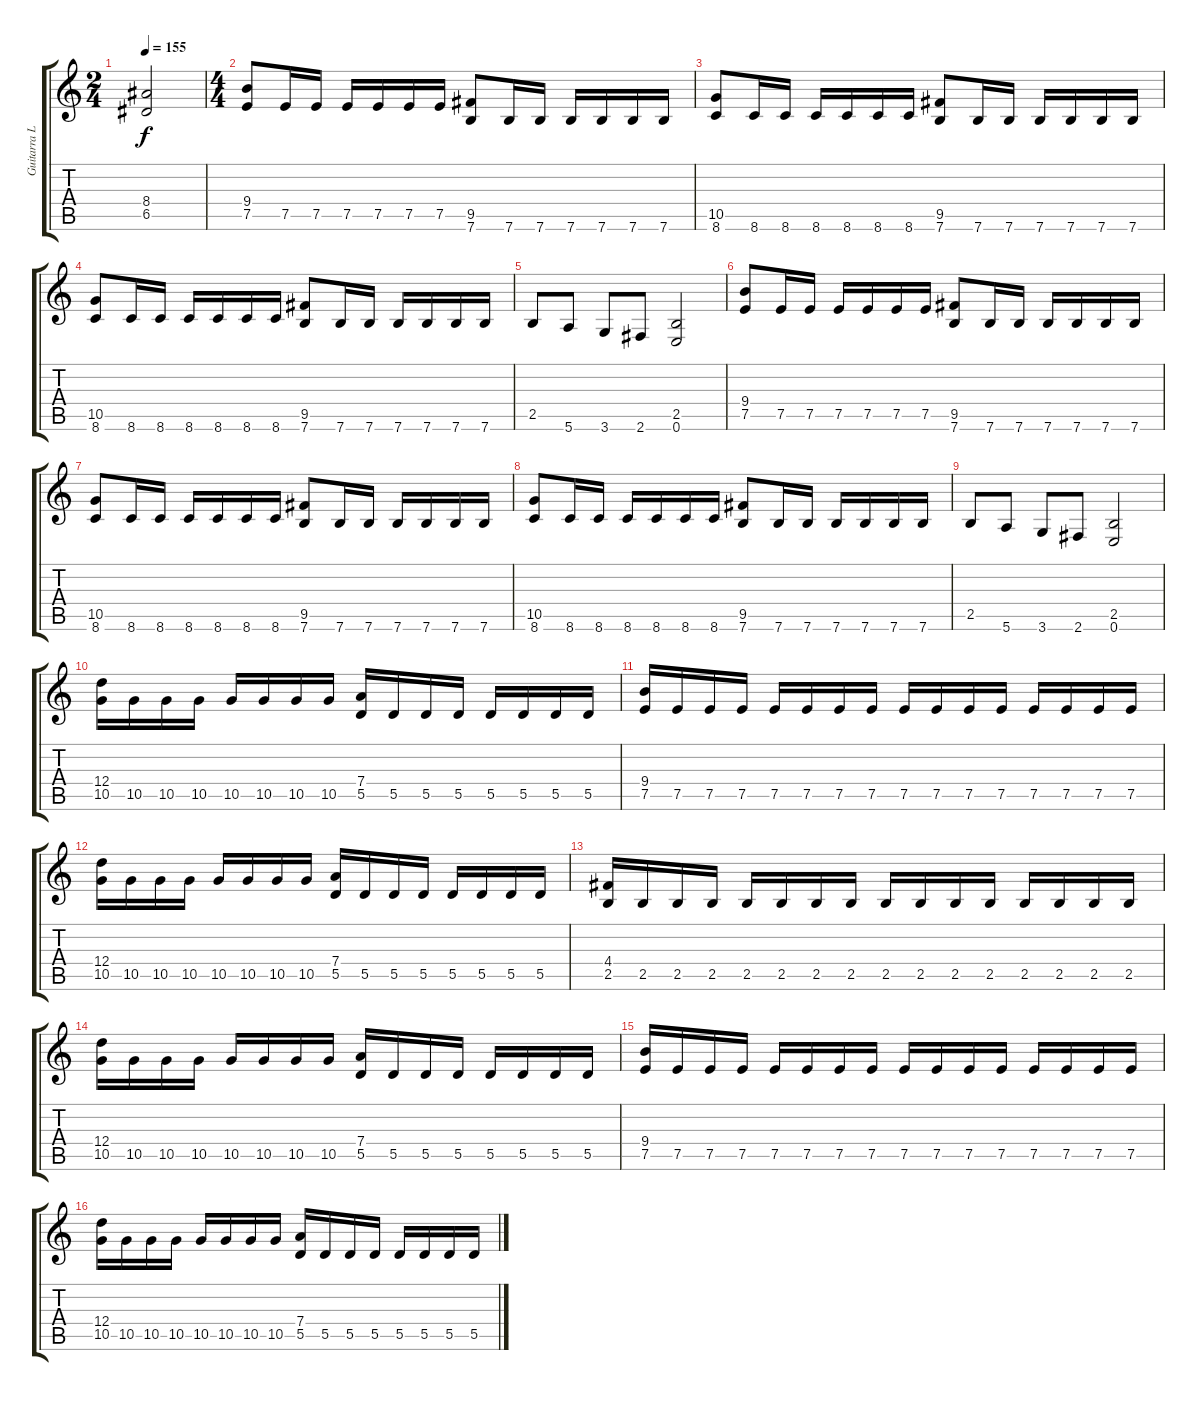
\track ("Guitarra Lider" "Guitarra L") {instrument distortionguitar}
\staff {score tabs}
\tuning (E4 B3 G3 D3 A2 E2) {hide}
\ts (2 4)
\tempo 155
\clef g2
\ks c
(8.4 6.5).2{dy f} |
\ts (4 4)
(9.4 7.5).8 7.5.16 7.5.16 7.5.16 7.5.16 7.5.16 7.5.16 (9.5 7.6).8 7.6.16 7.6.16 7.6.16 7.6.16 7.6.16 7.6.16 |
(10.5 8.6).8 8.6.16 8.6.16 8.6.16 8.6.16 8.6.16 8.6.16 (9.5 7.6).8 7.6.16 7.6.16 7.6.16 7.6.16 7.6.16 7.6.16 |
(10.5 8.6).8 8.6.16 8.6.16 8.6.16 8.6.16 8.6.16 8.6.16 (9.5 7.6).8 7.6.16 7.6.16 7.6.16 7.6.16 7.6.16 7.6.16 |
2.5.8 5.6.8 3.6.8 2.6.8 (2.5 0.6).2 |
(9.4 7.5).8 7.5.16 7.5.16 7.5.16 7.5.16 7.5.16 7.5.16 (9.5 7.6).8 7.6.16 7.6.16 7.6.16 7.6.16 7.6.16 7.6.16 |
(10.5 8.6).8 8.6.16 8.6.16 8.6.16 8.6.16 8.6.16 8.6.16 (9.5 7.6).8 7.6.16 7.6.16 7.6.16 7.6.16 7.6.16 7.6.16 |
(10.5 8.6).8 8.6.16 8.6.16 8.6.16 8.6.16 8.6.16 8.6.16 (9.5 7.6).8 7.6.16 7.6.16 7.6.16 7.6.16 7.6.16 7.6.16 |
2.5.8 5.6.8 3.6.8 2.6.8 (2.5 0.6).2 |
(12.4 10.5).16 10.5.16 10.5.16 10.5.16 10.5.16 10.5.16 10.5.16 10.5.16 (7.4 5.5).16 5.5.16 5.5.16 5.5.16 5.5.16 5.5.16 5.5.16 5.5.16 |
(9.4 7.5).16 7.5.16 7.5.16 7.5.16 7.5.16 7.5.16 7.5.16 7.5.16 7.5.16 7.5.16 7.5.16 7.5.16 7.5.16 7.5.16 7.5.16 7.5.16 |
(12.4 10.5).16 10.5.16 10.5.16 10.5.16 10.5.16 10.5.16 10.5.16 10.5.16 (7.4 5.5).16 5.5.16 5.5.16 5.5.16 5.5.16 5.5.16 5.5.16 5.5.16 |
(4.4 2.5).16 2.5.16 2.5.16 2.5.16 2.5.16 2.5.16 2.5.16 2.5.16 2.5.16 2.5.16 2.5.16 2.5.16 2.5.16 2.5.16 2.5.16 2.5.16 |
(12.4 10.5).16 10.5.16 10.5.16 10.5.16 10.5.16 10.5.16 10.5.16 10.5.16 (7.4 5.5).16 5.5.16 5.5.16 5.5.16 5.5.16 5.5.16 5.5.16 5.5.16 |
(9.4 7.5).16 7.5.16 7.5.16 7.5.16 7.5.16 7.5.16 7.5.16 7.5.16 7.5.16 7.5.16 7.5.16 7.5.16 7.5.16 7.5.16 7.5.16 7.5.16 |
(12.4 10.5).16 10.5.16 10.5.16 10.5.16 10.5.16 10.5.16 10.5.16 10.5.16 (7.4 5.5).16 5.5.16 5.5.16 5.5.16 5.5.16 5.5.16 5.5.16 5.5.16
